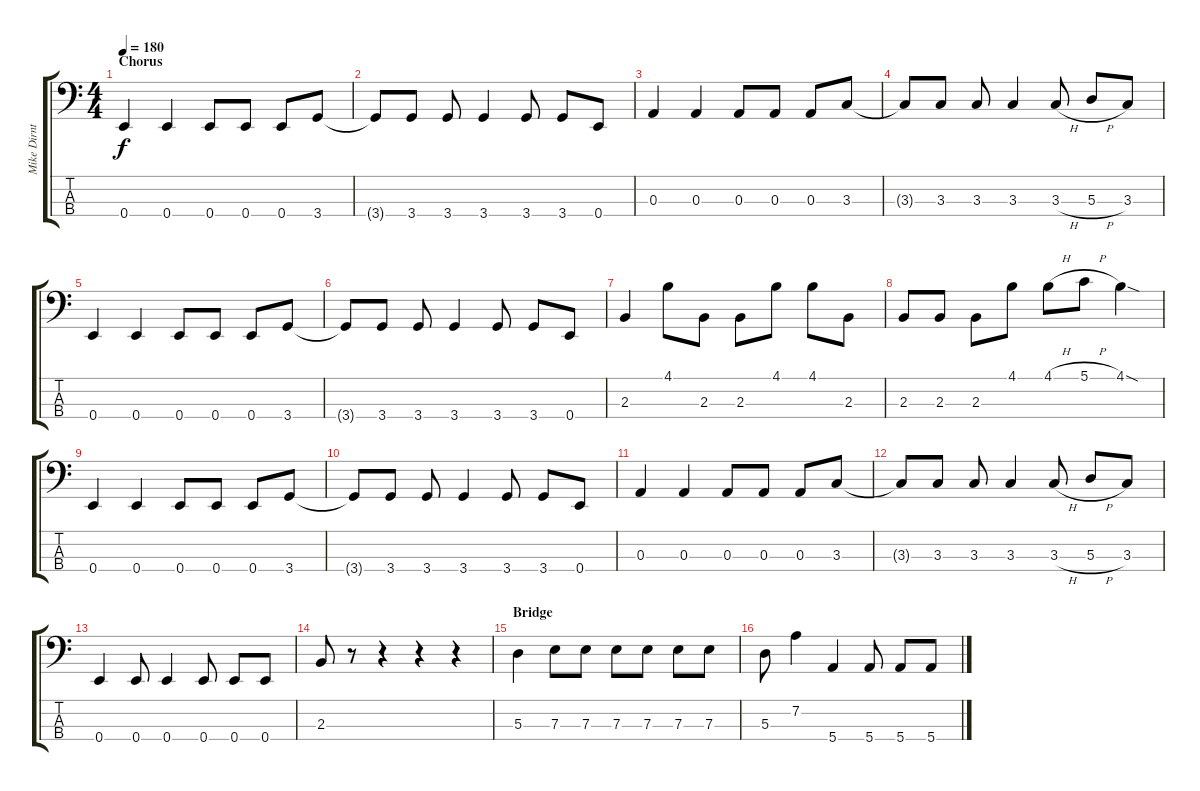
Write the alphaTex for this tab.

\track ("Mike Dirnt" "Mike Dirnt") {instrument electricbasspick}
\staff {score tabs}
\tuning (G2 D2 A1 E1) {hide}
\ts (4 4)
\section ("" "Chorus")
\tempo 180
\clef f4
\ks c
0.4.4{dy f} 0.4.4 0.4.8 0.4.8 0.4.8 3.4.8 |
3.4{t}.8 3.4.8 3.4.8 3.4.4 3.4.8 3.4.8 0.4.8 |
0.3.4 0.3.4 0.3.8 0.3.8 0.3.8 3.3.8 |
3.3{t}.8 3.3.8 3.3.8 3.3.4 3.3{h}.8 5.3{h}.8 3.3.8 |
0.4.4 0.4.4 0.4.8 0.4.8 0.4.8 3.4.8 |
3.4{t}.8 3.4.8 3.4.8 3.4.4 3.4.8 3.4.8 0.4.8 |
2.3.4 4.1.8 2.3.8 2.3.8 4.1.8 4.1.8 2.3.8 |
2.3.8 2.3.8 2.3.8 4.1.8 4.1{h}.8 5.1{h}.8 4.1{sod}.4 |
0.4.4 0.4.4 0.4.8 0.4.8 0.4.8 3.4.8 |
3.4{t}.8 3.4.8 3.4.8 3.4.4 3.4.8 3.4.8 0.4.8 |
0.3.4 0.3.4 0.3.8 0.3.8 0.3.8 3.3.8 |
3.3{t}.8 3.3.8 3.3.8 3.3.4 3.3{h}.8 5.3{h}.8 3.3.8 |
0.4.4 0.4.8 0.4.4 0.4.8 0.4.8 0.4.8 |
2.3.8 r.8 r.4 r.4 r.4 |
\section ("" "Bridge")
5.3.4 7.3.8 7.3.8 7.3.8 7.3.8 7.3.8 7.3.8 |
5.3.8 7.2.4 5.4.4 5.4.8 5.4.8 5.4.8
